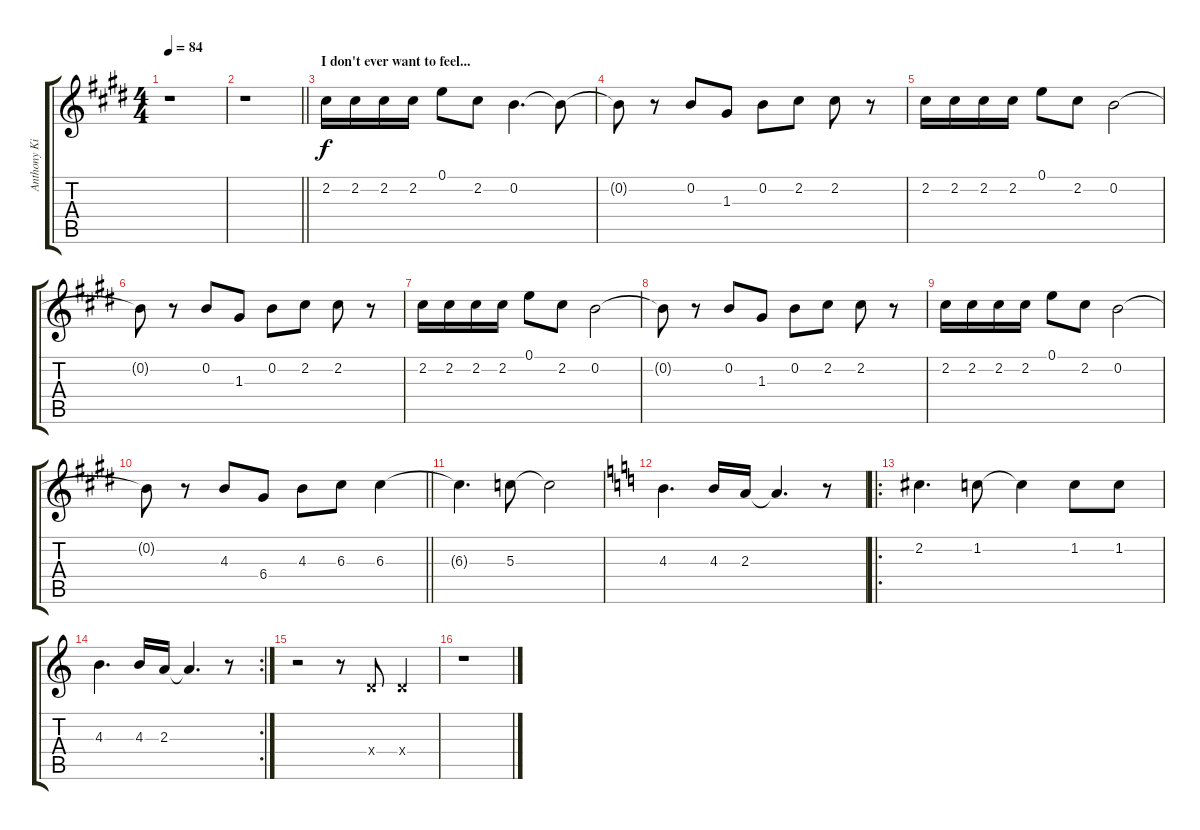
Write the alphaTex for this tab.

\track ("Anthony Kiedis - Vocals" "Anthony Ki") {instrument contrabass}
\staff {score tabs}
\tuning (E4 B3 G3 D3 A2 E2) {hide}
\ts (4 4)
\tempo 84
\clef g2
\ks e
r.1{dy f} |
\barLineRight lightlight
\ks c#minor
r.1 |
\section ("" "I don't ever want to feel...")
2.2.16 2.2.16 2.2.16 2.2.16 0.1.8 2.2.8 0.2.4{d} 0.2{t}.8 |
0.2{t}.8 r.8 0.2.8 1.3.8 0.2.8 2.2.8 2.2.8 r.8 |
\ks e
2.2.16 2.2.16 2.2.16 2.2.16 0.1.8 2.2.8 0.2.2 |
\ks c#minor
0.2{t}.8 r.8 0.2.8 1.3.8 0.2.8 2.2.8 2.2.8 r.8 |
2.2.16 2.2.16 2.2.16 2.2.16 0.1.8 2.2.8 0.2.2 |
\ks e
0.2{t}.8 r.8 0.2.8 1.3.8 0.2.8 2.2.8 2.2.8 r.8 |
\ks c#minor
2.2.16 2.2.16 2.2.16 2.2.16 0.1.8 2.2.8 0.2.2 |
\barLineRight lightlight
0.2{t}.8 r.8 4.3.8 6.4.8 4.3.8 6.3.8 6.3.4 |
\ks e
6.3{t}.4{d} 5.3.8 5.3{t}.2 |
\ks c
4.3.4{d} 4.3.16 2.3.16 2.3{t}.4{d} r.8 |
\ro
2.2.4{d} 1.2.8 1.2{t}.4 1.2.8 1.2.8 |
\rc 2
4.3.4{d} 4.3.16 2.3.16 2.3{t}.4{d} r.8 |
r.2 r.8 0.4{x}.8 0.4{x}.4 |
r.1
